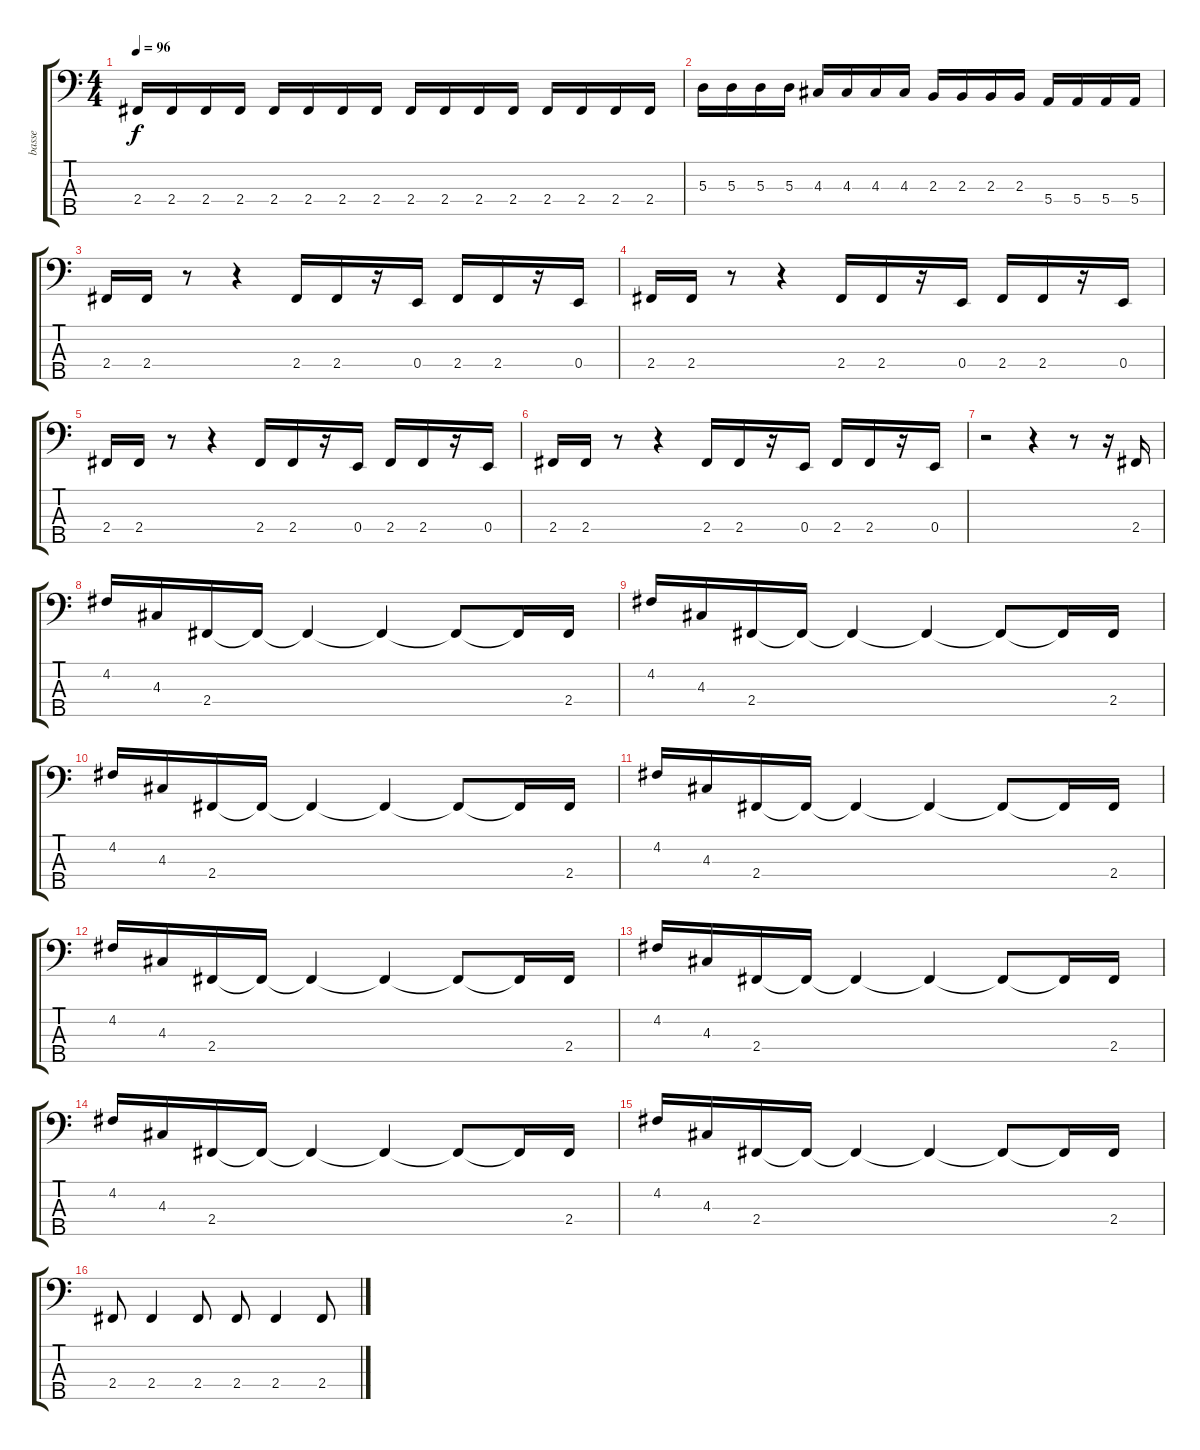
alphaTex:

\track ("basse" "basse") {instrument electricbassfinger}
\staff {score tabs}
\tuning (G2 D2 A1 E1 B0) {hide}
\ts (4 4)
\tempo 96
\clef f4
\ks c
2.4.16{dy f} 2.4.16 2.4.16 2.4.16 2.4.16 2.4.16 2.4.16 2.4.16 2.4.16 2.4.16 2.4.16 2.4.16 2.4.16 2.4.16 2.4.16 2.4.16 |
5.3.16 5.3.16 5.3.16 5.3.16 4.3.16 4.3.16 4.3.16 4.3.16 2.3.16 2.3.16 2.3.16 2.3.16 5.4.16 5.4.16 5.4.16 5.4.16 |
2.4.16 2.4.16 r.8 r.4 2.4.16 2.4.16 r.16 0.4.16 2.4.16 2.4.16 r.16 0.4.16 |
2.4.16 2.4.16 r.8 r.4 2.4.16 2.4.16 r.16 0.4.16 2.4.16 2.4.16 r.16 0.4.16 |
2.4.16 2.4.16 r.8 r.4 2.4.16 2.4.16 r.16 0.4.16 2.4.16 2.4.16 r.16 0.4.16 |
2.4.16 2.4.16 r.8 r.4 2.4.16 2.4.16 r.16 0.4.16 2.4.16 2.4.16 r.16 0.4.16 |
r.2 r.4 r.8 r.16 2.4.16 |
4.2.16 4.3.16 2.4.16 2.4{t}.16 2.4{t}.4 2.4{t}.4 2.4{t}.8 2.4{t}.16 2.4.16 |
4.2.16 4.3.16 2.4.16 2.4{t}.16 2.4{t}.4 2.4{t}.4 2.4{t}.8 2.4{t}.16 2.4.16 |
4.2.16 4.3.16 2.4.16 2.4{t}.16 2.4{t}.4 2.4{t}.4 2.4{t}.8 2.4{t}.16 2.4.16 |
4.2.16 4.3.16 2.4.16 2.4{t}.16 2.4{t}.4 2.4{t}.4 2.4{t}.8 2.4{t}.16 2.4.16 |
4.2.16 4.3.16 2.4.16 2.4{t}.16 2.4{t}.4 2.4{t}.4 2.4{t}.8 2.4{t}.16 2.4.16 |
4.2.16 4.3.16 2.4.16 2.4{t}.16 2.4{t}.4 2.4{t}.4 2.4{t}.8 2.4{t}.16 2.4.16 |
4.2.16 4.3.16 2.4.16 2.4{t}.16 2.4{t}.4 2.4{t}.4 2.4{t}.8 2.4{t}.16 2.4.16 |
4.2.16 4.3.16 2.4.16 2.4{t}.16 2.4{t}.4 2.4{t}.4 2.4{t}.8 2.4{t}.16 2.4.16 |
2.4.8 2.4.4 2.4.8 2.4.8 2.4.4 2.4.8
